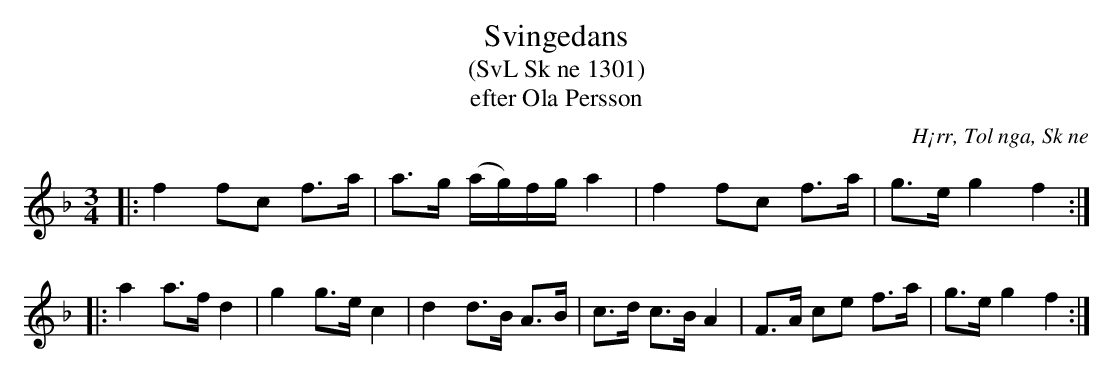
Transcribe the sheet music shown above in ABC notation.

X:1
T:Svingedans
T:(SvL Sk ne 1301)
T:efter Ola Persson
O:H¡rr, Tol nga, Sk ne
M:3/4
L:1/8
K:F
|: f2 fc f>a | a>g (a/g/)f/g/ a2 | f2 fc f>a | g>e g2 f2 :|
|: a2 a>f d2 | g2 g>e c2 | d2 d>B A>B | c>d c>B A2 | F>A ce f>a | g>e g2 f2 :|
